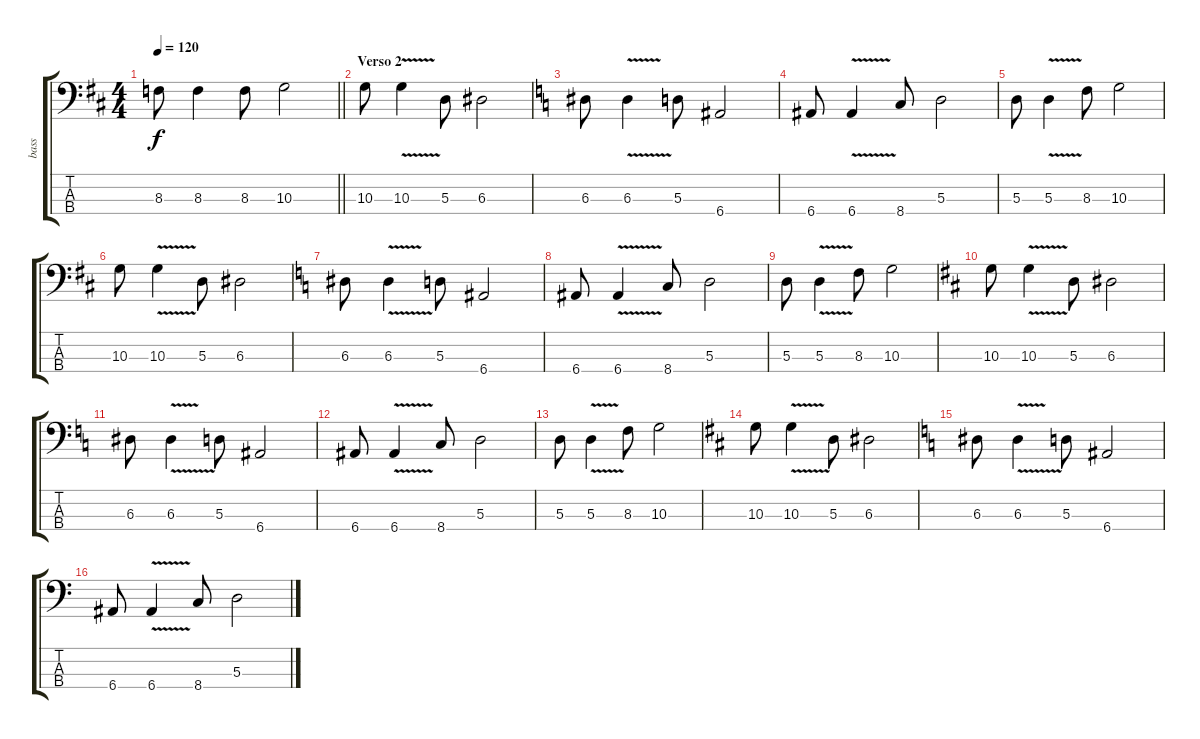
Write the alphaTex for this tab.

\track ("bass" "bass") {instrument electricbassfinger}
\staff {score tabs}
\tuning (G2 D2 A1 E1) {hide}
\ts (4 4)
\tempo 120
\clef f4
\barLineRight lightlight
\ks d
8.3.8{dy f} 8.3.4 8.3.8 10.3.2 |
\section ("" "Verso 2")
10.3.8 10.3{v}.4 5.3.8 6.3.2 |
\ks c
6.3.8 6.3{v}.4 5.3.8 6.4.2 |
6.4.8 6.4{v}.4 8.4.8 5.3.2 |
5.3.8 5.3{v}.4 8.3.8 10.3.2 |
\ks d
10.3.8 10.3{v}.4 5.3.8 6.3.2 |
\ks c
6.3.8 6.3{v}.4 5.3.8 6.4.2 |
6.4.8 6.4{v}.4 8.4.8 5.3.2 |
5.3.8 5.3{v}.4 8.3.8 10.3.2 |
\ks d
10.3.8 10.3{v}.4 5.3.8 6.3.2 |
\ks c
6.3.8 6.3{v}.4 5.3.8 6.4.2 |
6.4.8 6.4{v}.4 8.4.8 5.3.2 |
5.3.8 5.3{v}.4 8.3.8 10.3.2 |
\ks d
10.3.8 10.3{v}.4 5.3.8 6.3.2 |
\ks c
6.3.8 6.3{v}.4 5.3.8 6.4.2 |
6.4.8 6.4{v}.4 8.4.8 5.3.2
